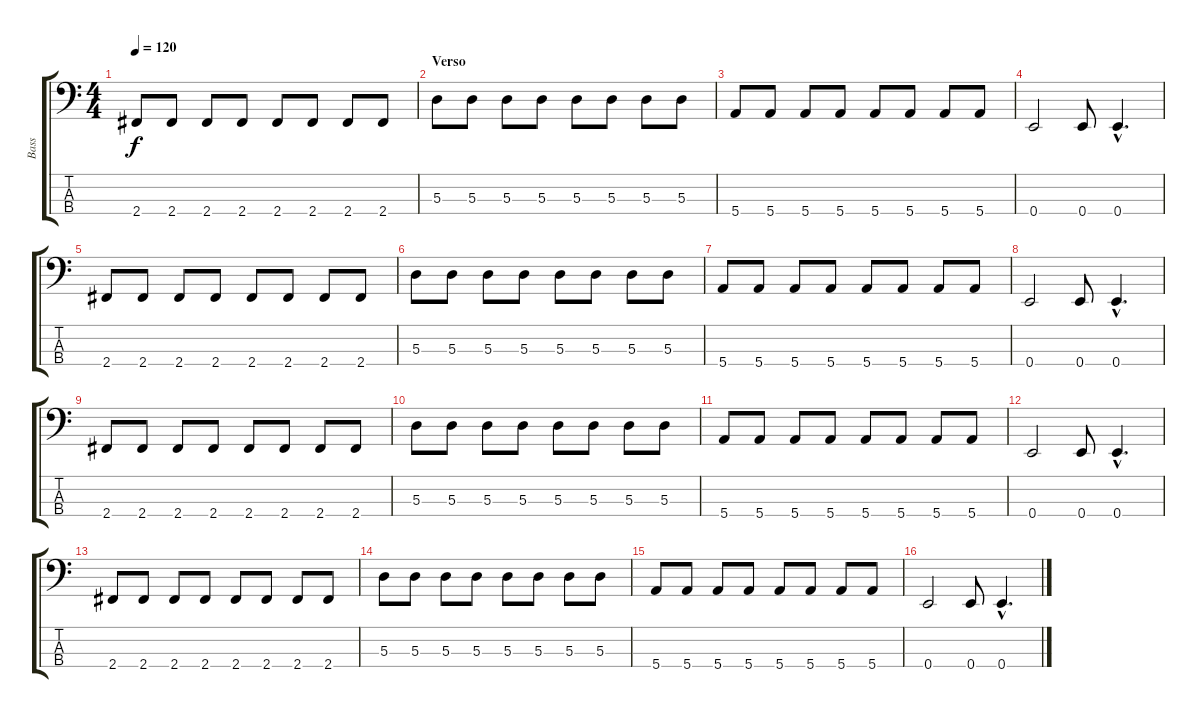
\track ("Bass" "Bass") {instrument electricbassfinger}
\staff {score tabs}
\tuning (G2 D2 A1 E1) {hide}
\ts (4 4)
\tempo 120
\clef f4
\ks c
2.4.8{dy f} 2.4.8 2.4.8 2.4.8 2.4.8 2.4.8 2.4.8 2.4.8 |
\section ("" "Verso")
5.3.8 5.3.8 5.3.8 5.3.8 5.3.8 5.3.8 5.3.8 5.3.8 |
5.4.8 5.4.8 5.4.8 5.4.8 5.4.8 5.4.8 5.4.8 5.4.8 |
0.4.2 0.4.8 0.4{hac}.4{d} |
2.4.8 2.4.8 2.4.8 2.4.8 2.4.8 2.4.8 2.4.8 2.4.8 |
5.3.8 5.3.8 5.3.8 5.3.8 5.3.8 5.3.8 5.3.8 5.3.8 |
5.4.8 5.4.8 5.4.8 5.4.8 5.4.8 5.4.8 5.4.8 5.4.8 |
0.4.2 0.4.8 0.4{hac}.4{d} |
2.4.8 2.4.8 2.4.8 2.4.8 2.4.8 2.4.8 2.4.8 2.4.8 |
5.3.8 5.3.8 5.3.8 5.3.8 5.3.8 5.3.8 5.3.8 5.3.8 |
5.4.8 5.4.8 5.4.8 5.4.8 5.4.8 5.4.8 5.4.8 5.4.8 |
0.4.2 0.4.8 0.4{hac}.4{d} |
2.4.8 2.4.8 2.4.8 2.4.8 2.4.8 2.4.8 2.4.8 2.4.8 |
5.3.8 5.3.8 5.3.8 5.3.8 5.3.8 5.3.8 5.3.8 5.3.8 |
5.4.8 5.4.8 5.4.8 5.4.8 5.4.8 5.4.8 5.4.8 5.4.8 |
0.4.2 0.4.8 0.4{hac}.4{d}
